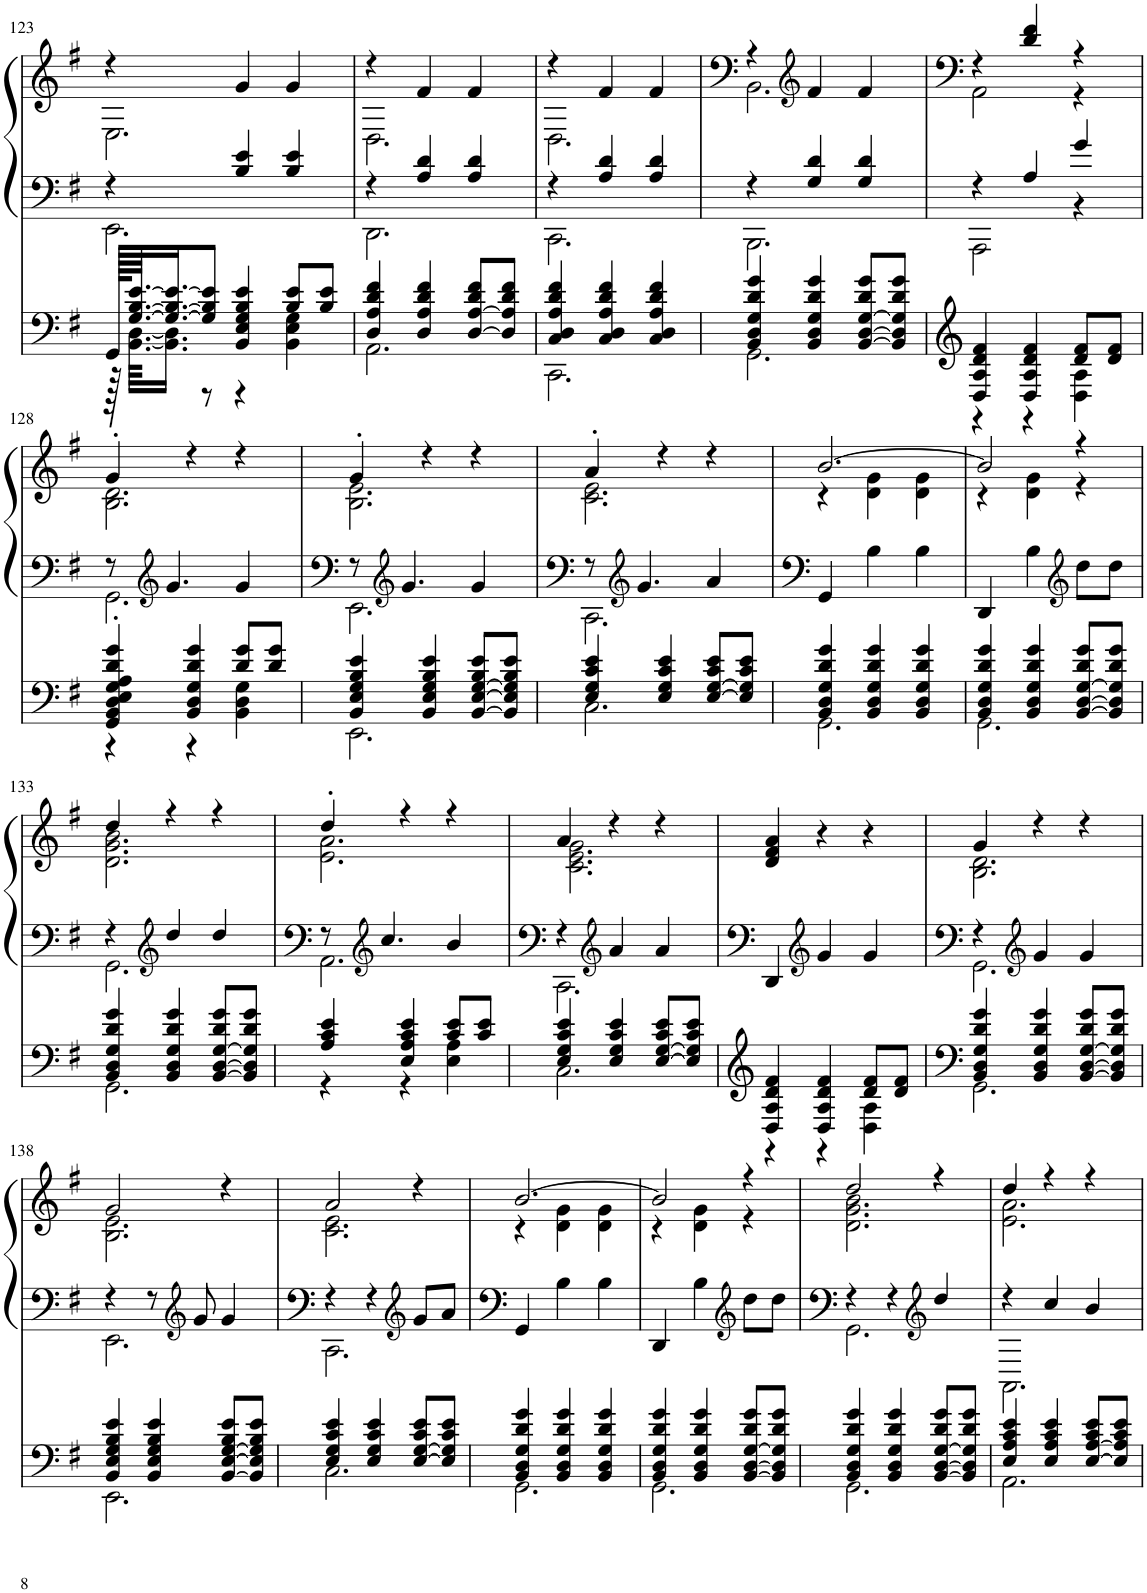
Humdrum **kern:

**kern	**kern	**kern
*part2	*part1	*part1
*staff3	*staff2	*staff1
*I"Steel Gtr., Gitarre	*I"Grand Piano, Piano	*
*	*I'Pno	*
!!LO:PB:g=z
*clefG2	*clefG2	*clefG2
*k[f#]	*k[f#]	*k[f#]
*M3/4	*M3/4	*M3/4
=123	=123	=123
*^	*^	*^
128GG/KLLLL	128r	4r	2.EE\	4r	2.E\
[64.G/ [64.B/ [64.e/JJ	[64.BB\ [64.D\KKLL	.	.	.	.
16.G/_ 16.B/_ 16.e/_J	16.BB\] 16.D\]JJ	.	.	.	.
8G/] 8B/] 8e/]J	8r	.	.	.	.
4BB/ 4E/ 4G/ 4B/ 4e/	4r	4B/ 4e/	.	4g/	.
8B/ 8e/L	4BB\ 4E\ 4G\	4B/ 4e/	.	4g/	.
8B/ 8e/J	.	.	.	.	.
=124	=124	=124	=124	=124	=124
4D/ 4A/ 4d/ 4f#/	2.AA\	4r	2.DD\	4r	2.D\
4D/ 4A/ 4d/ 4f#/	.	4A/ 4d/	.	4f#/	.
[8D/ [8A/ 8d/ 8f#/L	.	4A/ 4d/	.	4f#/	.
8D/] 8A/] 8d/ 8f#/J	.	.	.	.	.
=125	=125	=125	=125	=125	=125
4C/ 4D/ 4A/ 4d/ 4f#/	2.CC\	4r	2.CC\	4r	2.D\
4C/ 4D/ 4A/ 4d/ 4f#/	.	4A/ 4d/	.	4f#/	.
4C/ 4D/ 4A/ 4d/ 4f#/	.	4A/ 4d/	.	4f#/	.
=126	=126	=126	=126	=126	=126
4BB/ 4D/ 4G/ 4d/ 4g/	2.GG\	4r	2.BBB\	4r	2.BB\
*	*	*	*	*clefG2	*
4BB/ 4D/ 4G/ 4d/ 4g/	.	4G/ 4d/	.	4f#/	.
[8BB/ [8D/ [8G/ 8d/ 8g/L	.	4G/ 4d/	.	4f#/	.
8BB/] 8D/] 8G/] 8d/ 8g/J	.	.	.	.	.
=127	=127	=127	=127	=127	=127
4D/ 4A/ 4d/ 4f#/	4r	4r	2AAA\	4r	2AA\
4D/ 4A/ 4d/ 4f#/	4r	4A/	.	4d/ 4f#/	.
8d/ 8f#/L	4D\ 4A\	4g/	4r	4r	4r
8d/ 8f#/J	.	.	.	.	.
!!LO:LB:g=z	!!
=128	=128	=128	=128	=128	=128
4GG/' 4BB/' 4D/' 4E/' 4G/' 4A/' 4d/' 4g/'	4r	8r	2.GG\	4g'/	2.B\ 2.d\
*	*	*clefG2	*	*	*
.	.	4.g/	.	.	.
4BB/ 4D/ 4G/ 4d/ 4g/	4r	.	.	4r	.
8d/ 8g/L	4BB\ 4D\ 4G\	4g/	.	4r	.
8d/ 8g/J	.	.	.	.	.
=129	=129	=129	=129	=129	=129
4BB/ 4E/ 4G/ 4B/ 4e/	2.EE\	8r	2.EE\	4g'/	2.B\ 2.e\
*	*	*clefG2	*	*	*
.	.	4.g/	.	.	.
4BB/ 4E/ 4G/ 4B/ 4e/	.	.	.	4r	.
[8BB/ [8E/ [8G/ 8B/ 8e/L	.	4g/	.	4r	.
8BB/] 8E/] 8G/] 8B/ 8e/J	.	.	.	.	.
=130	=130	=130	=130	=130	=130
4E/ 4G/ 4c/ 4e/	2.C\	8r	2.CC\	4a'/	2.c\ 2.e\
*	*	*clefG2	*	*	*
.	.	4.g/	.	.	.
4E/ 4G/ 4c/ 4e/	.	.	.	4r	.
[8E/ [8G/ 8c/ 8e/L	.	4a/	.	4r	.
8E/] 8G/] 8c/ 8e/J	.	.	.	.	.
*	*	*v	*v	*	*
=131	=131	=131	=131	=131
4BB/ 4D/ 4G/ 4d/ 4g/	2.GG\	4GG/	[2.b/	4r
4BB/ 4D/ 4G/ 4d/ 4g/	.	4B\	.	4d\ 4g\
4BB/ 4D/ 4G/ 4d/ 4g/	.	4B\	.	4d\ 4g\
=132	=132	=132	=132	=132
4BB/ 4D/ 4G/ 4d/ 4g/	2.GG\	4DD/	2b/]	4r
4BB/ 4D/ 4G/ 4d/ 4g/	.	4B\	.	4d\ 4g\
*	*	*clefG2	*	*
[8BB/ [8D/ [8G/ 8d/ 8g/L	.	8dd\L	4r	4r
8BB/] 8D/] 8G/] 8d/ 8g/J	.	8dd\J	.	.
!!LO:LB:g=z	!!
=133	=133	=133	=133	=133
*	*	*^	*	*
4BB/ 4D/ 4G/ 4d/ 4g/	2.GG\	4r	2.GG\	4dd/	2.d\ 2.g\ 2.b\
*	*	*clefG2	*	*	*
4BB/ 4D/ 4G/ 4d/ 4g/	.	4dd/	.	4r	.
[8BB/ [8D/ [8G/ 8d/ 8g/L	.	4dd/	.	4r	.
8BB/] 8D/] 8G/] 8d/ 8g/J	.	.	.	.	.
=134	=134	=134	=134	=134	=134
4A/ 4c/ 4e/	4r	8r	2.AA\	4dd'/	2.e\ 2.a\
*	*	*clefG2	*	*	*
.	.	4.cc/	.	.	.
4E/ 4A/ 4c/ 4e/	4r	.	.	4r	.
8c/ 8e/L	4E\ 4A\	4b/	.	4r	.
8c/ 8e/J	.	.	.	.	.
=135	=135	=135	=135	=135	=135
4E/ 4G/ 4c/ 4e/	2.C\	4r	2.CC\	4a/	2.c\ 2.e\ 2.g\
*	*	*clefG2	*	*	*
4E/ 4G/ 4c/ 4e/	.	4a/	.	4r	.
[8E/ [8G/ 8c/ 8e/L	.	4a/	.	4r	.
8E/] 8G/] 8c/ 8e/J	.	.	.	.	.
*	*	*v	*v	*	*
*	*	*	*v	*v
=136	=136	=136	=136
4D/ 4A/ 4d/ 4f#/	4r	4DD/	4d/ 4f#/ 4a/
*	*	*clefG2	*
4D/ 4A/ 4d/ 4f#/	4r	4g/	4r
8d/ 8f#/L	4D\ 4A\	4g/	4r
8d/ 8f#/J	.	.	.
=137	=137	=137	=137
*	*	*^	*^
4BB/ 4D/ 4G/ 4d/ 4g/	2.GG\	4r	2.GG\	4g/	2.B\ 2.d\
*	*	*clefG2	*	*	*
4BB/ 4D/ 4G/ 4d/ 4g/	.	4g/	.	4r	.
[8BB/ [8D/ [8G/ 8d/ 8g/L	.	4g/	.	4r	.
8BB/] 8D/] 8G/] 8d/ 8g/J	.	.	.	.	.
!!LO:LB:g=z	!!
=138	=138	=138	=138	=138	=138
4BB/ 4E/ 4G/ 4B/ 4e/	2.EE\	4r	2.EE\	2g/	2.B\ 2.e\
4BB/ 4E/ 4G/ 4B/ 4e/	.	8r	.	.	.
*	*	*clefG2	*	*	*
.	.	8g/	.	.	.
[8BB/ [8E/ [8G/ 8B/ 8e/L	.	4g/	.	4r	.
8BB/] 8E/] 8G/] 8B/ 8e/J	.	.	.	.	.
=139	=139	=139	=139	=139	=139
4E/ 4G/ 4c/ 4e/	2.C\	4r	2.CC\	2a/	2.c\ 2.e\
4E/ 4G/ 4c/ 4e/	.	4r	.	.	.
*	*	*clefG2	*	*	*
[8E/ [8G/ 8c/ 8e/L	.	8g/L	.	4r	.
8E/] 8G/] 8c/ 8e/J	.	8a/J	.	.	.
*	*	*v	*v	*	*
=140	=140	=140	=140	=140
4BB/ 4D/ 4G/ 4d/ 4g/	2.GG\	4GG/	[2.b/	4r
4BB/ 4D/ 4G/ 4d/ 4g/	.	4B\	.	4d\ 4g\
4BB/ 4D/ 4G/ 4d/ 4g/	.	4B\	.	4d\ 4g\
=141	=141	=141	=141	=141
4BB/ 4D/ 4G/ 4d/ 4g/	2.GG\	4DD/	2b/]	4r
4BB/ 4D/ 4G/ 4d/ 4g/	.	4B\	.	4d\ 4g\
*	*	*clefG2	*	*
[8BB/ [8D/ [8G/ 8d/ 8g/L	.	8dd\L	4r	4r
8BB/] 8D/] 8G/] 8d/ 8g/J	.	8dd\J	.	.
=142	=142	=142	=142	=142
*	*	*^	*	*
4BB/ 4D/ 4G/ 4d/ 4g/	2.GG\	4r	2.GG\	2dd/	2.d\ 2.g\ 2.b\
4BB/ 4D/ 4G/ 4d/ 4g/	.	4r	.	.	.
*	*	*clefG2	*	*	*
[8BB/ [8D/ [8G/ 8d/ 8g/L	.	4dd/	.	4r	.
8BB/] 8D/] 8G/] 8d/ 8g/J	.	.	.	.	.
=143	=143	=143	=143	=143	=143
4E/ 4A/ 4c/ 4e/	2.AA\	4r	2.AA\	4dd/	2.e\ 2.a\
4E/ 4A/ 4c/ 4e/	.	4cc/	.	4r	.
[8E/ [8A/ 8c/ 8e/L	.	4b/	.	4r	.
8E/] 8A/] 8c/ 8e/J	.	.	.	.	.
*v	*v	*	*	*	*
*	*v	*v	*	*
*	*	*v	*v
=	=	=
*-	*-	*-
